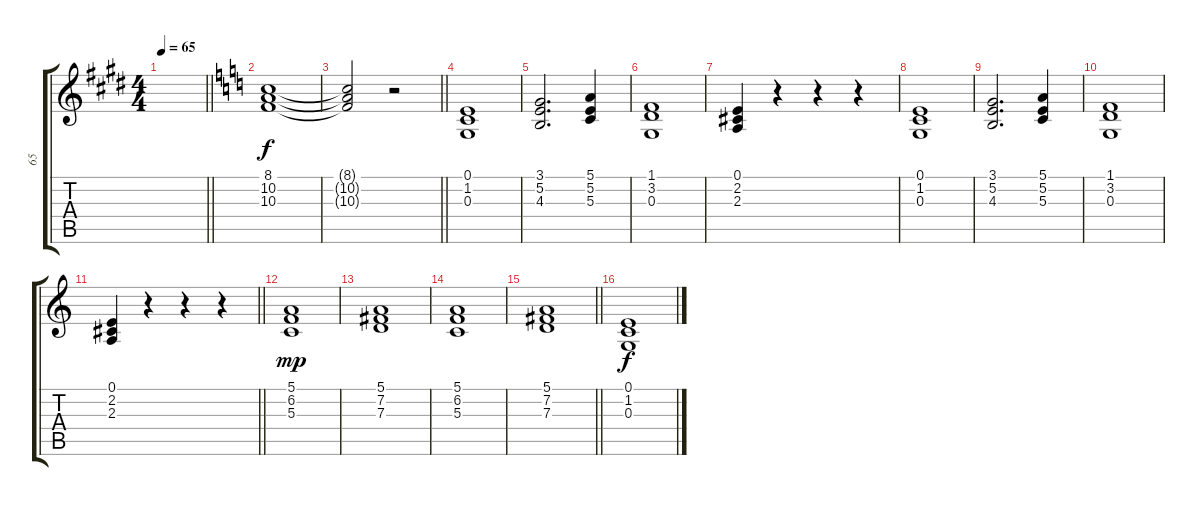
\track ("65" "65") {instrument choiraahs}
\staff {score tabs}
\tuning (E4 B3 G3 D3 A2 E2) {hide}
\ts (4 4)
\tempo 65
\clef g2
\barLineRight lightlight
\ks e
|
\ks c
(8.1 10.2 10.3).1 |
\barLineRight lightlight
(8.1{t} 10.2{t} 10.3{t}).2 r.2 |
(0.1 1.2 0.3).1 |
(3.1 5.2 4.3).2{d} (5.1 5.2 5.3).4 |
(1.1 3.2 0.3).1 |
(0.1 2.2 2.3).4 r.4 r.4 r.4 |
(0.1 1.2 0.3).1 |
(3.1 5.2 4.3).2{d} (5.1 5.2 5.3).4 |
(1.1 3.2 0.3).1 |
\barLineRight lightlight
(0.1 2.2 2.3).4 r.4 r.4 r.4 |
(5.1 6.2 5.3).1{dy mp} |
(5.1 7.2 7.3).1 |
(5.1 6.2 5.3).1 |
\barLineRight lightlight
(5.1 7.2 7.3).1 |
(0.1 1.2 0.3).1{dy f}
